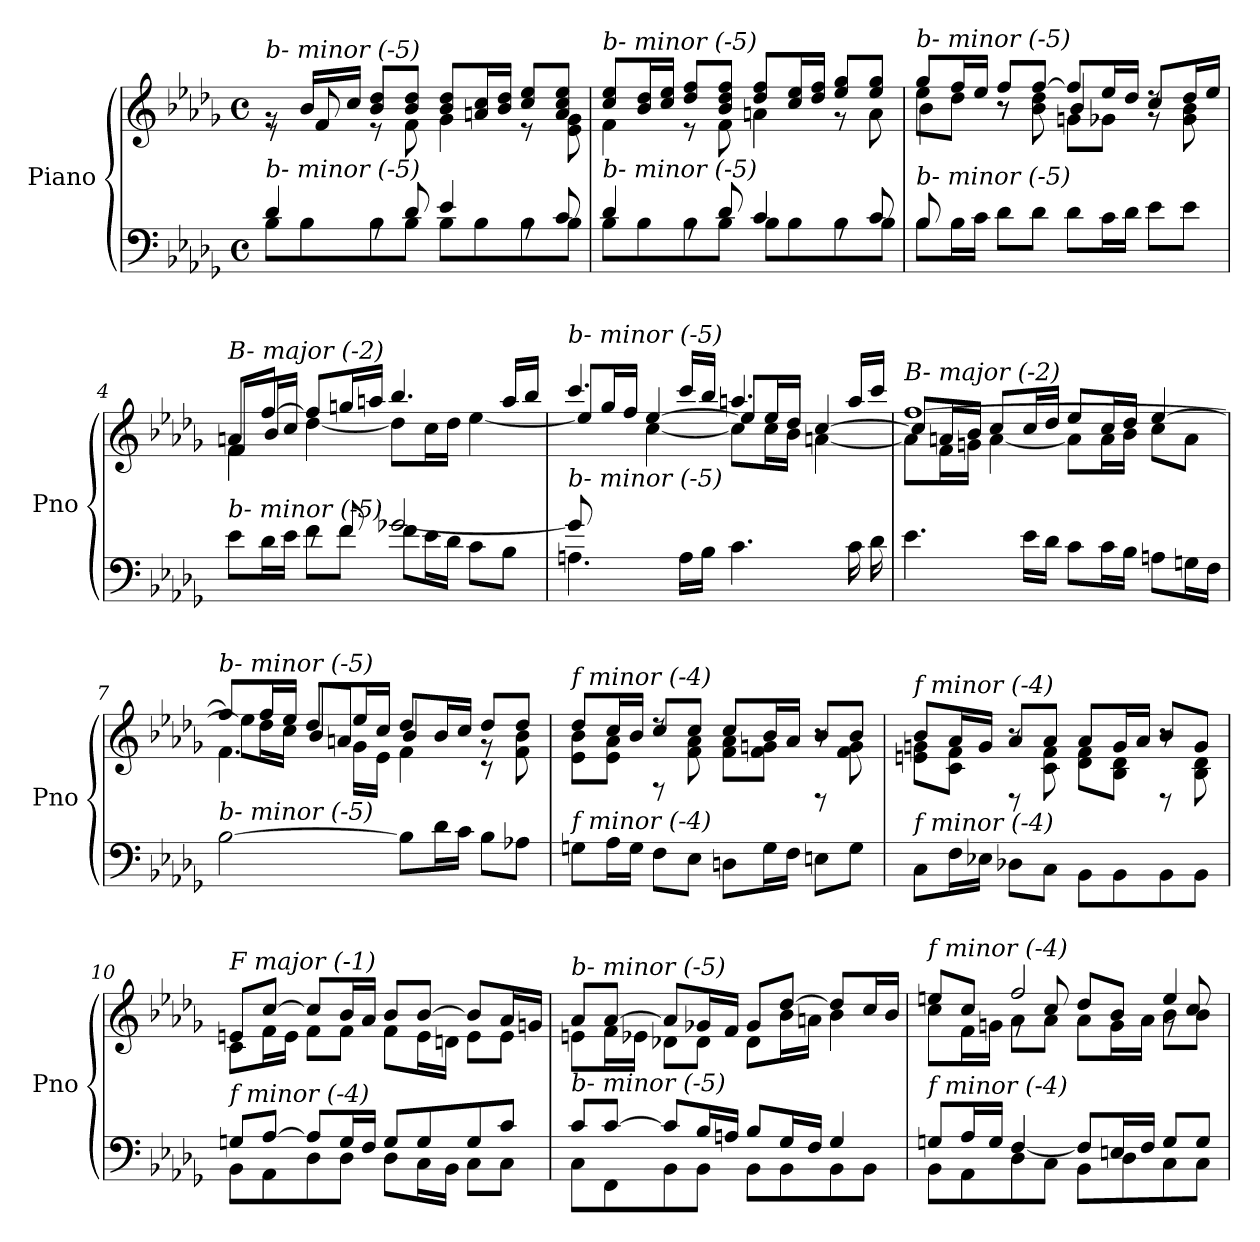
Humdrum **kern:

**kern	**kern
*part1	*part1
*staff2	*staff1
*I"Piano	*
*I'Pno	*
*clefF4	*clefG2
*k[b-e-a-d-g-]	*k[b-e-a-d-g-]
*M4/4	*M4/4
*met(c)	*met(c)
=1	=1
*^	*^
!	!	!LO:TX:i:t=b- minor (-5)	!
!LO:TX:i:t=b- minor (-5)	!	!	!
4d-/	8B-\L	8rg	8r
.	8B-\	16b-/LL	8f/
.	.	16cc/JJ	.
8rA	8B-\	8b-/ 8dd-/L	8r
8d-/	8B-\J	8b-/ 8dd-/J	8f\
4e-/	8B-\L	8b-/ 8dd-/L	4g-\
.	8B-\	16an/ 16cc/L	.
.	.	16b-/ 16dd-/JJ	.
8rA	8B-\	8cc/ 8ee-/L	8r
8c/	8B-\J	8a/ 8cc/ 8ee-/J	8e-\ 8g-\
=2	=2	=2	=2
!	!	!LO:TX:i:t=b- minor (-5)	!
!LO:TX:i:t=b- minor (-5)	!	!	!
4d-/	8B-\L	8cc/ 8ee-/L	4f\
.	8B-\	16b-/ 16dd-/L	.
.	.	16cc/ 16ee-/JJ	.
8rA	8B-\	8dd-/ 8ff/L	8r
8d-/	8B-\J	8b-/ 8dd-/ 8ff/J	8f\
4c/	8B-\L	8dd-/ 8ff/L	4an\
.	8B-\	16cc/ 16ee-/L	.
.	.	16dd-/ 16ff/JJ	.
8rA	8B-\	8ee-/ 8gg-/L	8r
8c/	8B-\J	8ee-/ 8gg-/J	8a\
!!LO:LB:g=z
=3	=3	=3	=3
*	*^	*^	*^
!	!	!	!LO:TX:i:t=b- minor (-5)	!	!	!
!LO:TX:i:t=b- minor (-5)	!	!	!	!	!	!
4.ryy	8B-\L	8B-/	8gg-/L	8ee-\L	4b-\	8ryy
.	16B-\L	2..ryy	16ff/L	8dd-\J	.	2..ryy
.	16c\JJ	.	16ee-/JJ	.	.	.
.	8d-\L	.	8ff/L	8r	8r	.
8ryy	8d-\J	.	[8ff/J	8b-\ 8dd-\	8ryy	.
4.ryy	8d-\L	.	8ff/L]	4b-/	8gn\L	.
.	16c\L	.	16ee-/L	.	8g-X\J	.
.	16d-\JJ	.	16dd-/JJ	.	.	.
.	8e-\L	.	8cc/L	8rg	8rdd	.
8ryy	8e-\J	.	16dd-/L	8g-\ 8b-\	8ryy	.
.	.	.	16ee-/JJ	.	.	.
=4	=4	=4	=4	=4	=4	=4
!	!	!	!LO:TX:i:t=B- major (-2)	!	!	!
!LO:TX:i:t=b- minor (-5)	!	!	!	!	!	!
4ryy	8e-\L	4ryy	8an/L	8f/L	4f\	4ryy
.	16d-\L	.	[8ff/J	16b-/L	.	.
.	16e-\JJ	.	.	16cc/JJ	.	.
2.ryy	8re	8f\L	8ff/L]	[4dd-\	2.ryy	2.ryy
.	8f/	8f\J	16ggn/L	.	.	.
.	.	.	16aan/JJ	.	.	.
.	[2g-X/	8f\L	4.bb-/	8dd-\L]	.	.
.	.	16e-\L	.	16cc\L	.	.
.	.	16d-\JJ	.	16dd-\JJ	.	.
.	.	8c\L	.	[4ee-\	.	.
.	.	8B-\J	16aa/LL	.	.	.
.	.	.	16bb-/JJ	.	.	.
!!LO:LB:g=z
=5	=5	=5	=5	=5	=5	=5
*	*	*	*	*	*	*^
!	!	!	!LO:TX:i:t=b- minor (-5)	!	!	!	!
!LO:TX:i:t=b- minor (-5)	!	!	!	!	!	!	!
4ryy	8g-/L]	4.An\	4.ccc/	8ee-/L]	4ryy	8ryy	2ryy
.	8ryy	.	.	16gg-/L	.	16ee-\L	.
.	.	.	.	16ff/JJ	.	16dd-\JJ	.
2.ryy	4ryy	.	.	[4cc\	[4ee-/	2.ryy	.
.	.	16A\LL	16ccc/LL	.	.	.	.
.	.	16B-\JJ	16bb-/JJ	.	.	.	.
.	4.c\	2ryy	4.aan/	8cc\L]	8ee-/L]	.	2ryy
.	.	.	.	16cc\L	16ee-/L	.	.
.	.	.	.	16b-\JJ	16dd-/JJ	.	.
.	.	.	.	[4an\	[4cc/	.	.
.	16c\LL	.	16aa/LL	.	.	.	.
.	16d-\JJ	.	16ccc/JJ	.	.	.	.
*	*v	*v	*	*	*	*	*
*	*	*	*	*v	*v	*v
!!LO:LB:g=z
=6	=6	=6	=6	=6
!	!	!LO:TX:i:t=B- major (-2)	!	!
!LO:TX:i:t=B- major (-2)	!	!	!	!
*v	*v	*	*	*
4.e-\	[1ff	8a\L]	8cc/L]
.	.	16f\L	16an/L
.	.	16gn\JJ	16b-/JJ
.	.	[4a\	8cc/L
16e-\LL	.	.	16cc/L
16d-\JJ	.	.	16dd-/JJ
8c\L	.	8a\L]	8ee-/L
16c\L	.	16a\L	16cc/L
16B-\JJ	.	16b-\JJ	16dd-/JJ
8An\L	.	8cc\L	[4ee-/
16Gn\L	.	8a\J	.
16F\JJ	.	.	.
=7	=7	=7	=7
*^	*	*	*
!	!	!LO:TX:i:t=b- minor (-5)	!	!
!LO:TX:i:t=b- minor (-5)	!	!	!	!
2..ryy	[2B-\	8ff/L]	4.f\	8ee-\L]
.	.	16ff/L	.	16dd-\L
.	.	16ee-/JJ	.	16cc\JJ
.	.	8dd-/L	.	8b-/L
.	.	16ee-/L	16g-\LL	8an/J
.	.	16cc/JJ	16e-\JJ	.
.	8B-\L]	8dd-/L	4f\	4b-/
.	16d-\L	16b-/L	.	.
.	16c\JJ	16cc/JJ	.	.
.	8B-\L	8dd-/L	8rg	8rc
8ryy	8A-X\J	8dd-/J	8f\ 8b-\	8ryy
!!LO:LB:g=z	!!	!!
=8	=8	=8	=8	=8
!	!	!LO:TX:i:t=f minor (-4)	!	!
!LO:TX:i:t=f minor (-4)	!	!	!	!
4ryy	8Gn\L	8dd-/L	8e-\ 8b-\L	4ryy
.	16A-\L	16cc/L	8e-\ 8a-\J	.
.	16G\JJ	16b-/JJ	.	.
8ryy	8F\L	8cc/L	8rdd	8rF
4.ryy	8E-\J	8cc/J	8f\ 8a-\	4.ryy
.	8Dn\L	8cc/L	8f\ 8a-\L	.
.	16G\L	16b-/L	8f\ 8gn\J	.
.	16F\JJ	16a-/JJ	.	.
8ryy	8En\L	8b-/L	8r	8rD
8ryy	8G\J	8b-/J	8f\ 8g\	8ryy
!!LO:PB:g=z	!!	!!
=9	=9	=9	=9	=9
!	!	!LO:TX:i:t=f minor (-4)	!	!
!LO:TX:i:t=f minor (-4)	!	!	!	!
4ryy	8C\L	8b-/L	8en\ 8gn\L	4ryy
.	16F\L	16a-/L	8c\ 8f\J	.
.	16E-X\JJ	16g/JJ	.	.
8ryy	8D-X\L	8a-/L	8r	8rD
4.ryy	8C\J	8a-/J	8c\ 8f\	4.ryy
.	8BB-\L	8a-/L	8d-\ 8f\L	.
.	8BB-\	16g/L	8B-\ 8d-\J	.
.	.	16a-/JJ	.	.
8ryy	8BB-\	8b-/L	8r	8rD
8ryy	8BB-\J	8g/J	8B-\ 8d-\	8ryy
=10	=10	=10	=10	=10
!	!	!LO:TX:i:t=F major (-1)	!	!
!LO:TX:i:t=f minor (-4)	!	!	!	!
*	*	*	*v	*v
8Gn/L	8BB-\L	8en/L	8c\L
[8A-/J	8AA-\	[8cc/J	16f\L
.	.	.	16e\JJ
8A-/L]	8D-\	8cc/L]	8f\L
16G/L	8D-\J	16b-/L	8f\J
16F/JJ	.	16a-/JJ	.
8G/L	8D-\L	8b-/L	8f\L
8G/	16C\L	[8b-/J	16e\L
.	16BB-\JJ	.	16dn\JJ
8G/	8C\L	8b-/L]	8e\L
8c/J	8C\J	16a-/L	8e\J
.	.	16gn/JJ	.
!!LO:LB:g=z	!!
=11	=11	=11	=11
!	!	!LO:TX:i:t=b- minor (-5)	!
!LO:TX:i:t=b- minor (-5)	!	!	!
8c/L	8C\L	8a-/L	8en\L
[8c/J	8FF\	[8a-/J	16f\L
.	.	.	16e-X\JJ
8c/L]	8BB-\	8a-/L]	8d-X\L
16B-/L	8BB-\J	16g-X/L	8d-\J
16An/JJ	.	16f/JJ	.
8B-/L	8BB-\L	8g-/L	8d-\L
16G-/L	8BB-\	[8dd-/J	16b-\L
16F/JJ	.	.	16an\JJ
4G-/	8BB-\	8dd-/L]	4b-\
.	8BB-\J	16cc/L	.
.	.	16b-/JJ	.
=12	=12	=12	=12
*	*^	*	*^
!	!	!	!LO:TX:i:t=f minor (-4)	!	!
!LO:TX:i:t=f minor (-4)	!	!	!	!	!
4ryy	8Gn/L	8BB-\L	8een/L	8cc\L	4ryy
.	16A-/L	8AA-\	8cc/J	16f\L	.
.	16G/JJ	.	.	16gn\JJ	.
2.ryy	[4F/	8D-\	2ff/	8a-\L	8rg
.	.	8C\J	.	8a-\J	8cc/
.	8F/L]	8BB-\L	.	8a-\L	8dd-/L
.	16En/L	8D-\	.	16g\L	8b-/J
.	16F/JJ	.	.	16a-\JJ	.
.	8G/L	8C\	4ee/	8b-\L	8rg
.	8G/J	8C\J	.	8b-\J	8cc/
*v	*v	*v	*	*	*
*	*v	*v	*v
=	=
*-	*-
